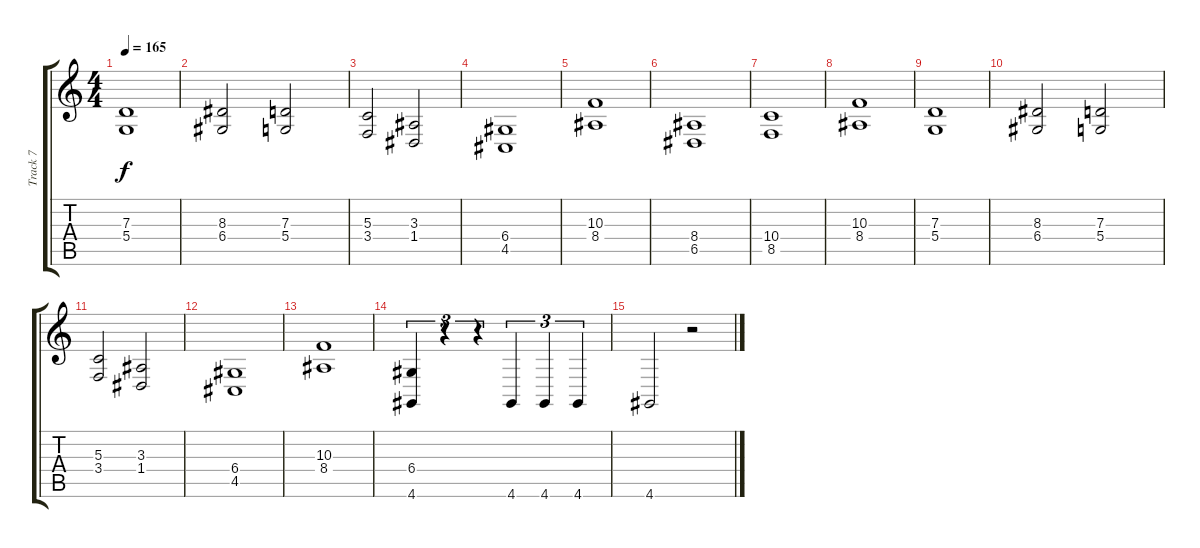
\track ("Track 7" "Track 7") {instrument tremolostrings}
\staff {score tabs}
\tuning (E4 B3 G3 D3 A2 E2) {hide}
\ts (4 4)
\tempo 165
\clef g2
\ks c
(7.3 5.4).1{dy f} |
(8.3 6.4).2 (7.3 5.4).2 |
(5.3 3.4).2 (3.3 1.4).2 |
(6.4 4.5).1 |
(10.3 8.4).1 |
(8.4 6.5).1 |
(10.4 8.5).1 |
(10.3 8.4).1 |
(7.3 5.4).1 |
(8.3 6.4).2 (7.3 5.4).2 |
(5.3 3.4).2 (3.3 1.4).2 |
(6.4 4.5).1 |
(10.3 8.4).1 |
(6.4 4.6).4{tu (3 2)} r.4{tu (3 2)} r.4{tu (3 2)} 4.6.4{tu (3 2)} 4.6.4{tu (3 2)} 4.6.4{tu (3 2)} |
4.6.2 r.2
